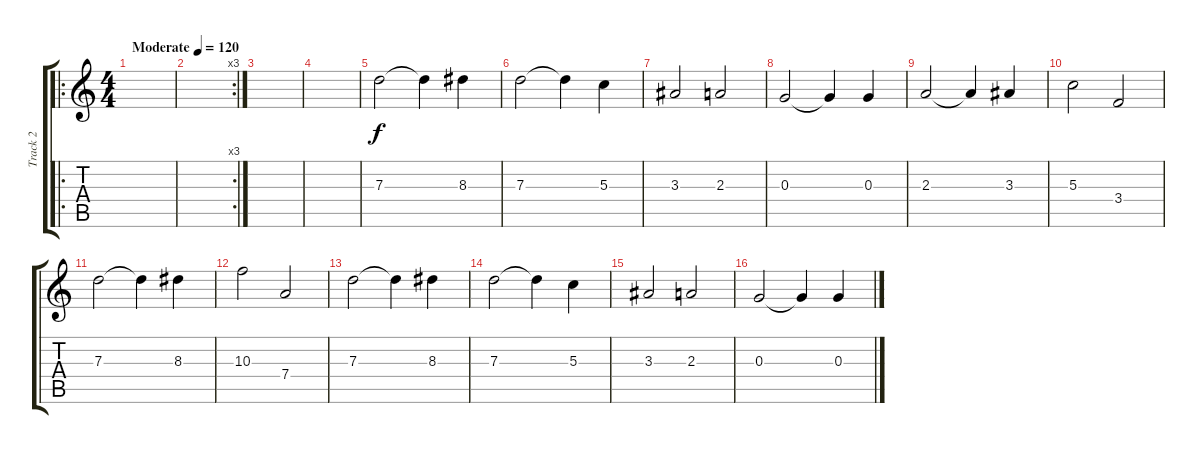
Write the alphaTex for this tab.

\track ("Track 2" "Track 2") {instrument distortionguitar}
\staff {score tabs}
\tuning (E4 B3 G3 D3 A2 E2) {hide}
\ro
\ts (4 4)
\tempo (120 "Moderate")
\clef g2
\ks c
|
\rc 3
|
|
|
7.3.2 7.3{t}.4 8.3.4 |
7.3.2 7.3{t}.4 5.3.4 |
3.3.2 2.3.2 |
0.3.2 0.3{t}.4 0.3.4 |
2.3.2 2.3{t}.4 3.3.4 |
5.3.2 3.4.2 |
7.3.2 7.3{t}.4 8.3.4 |
10.3.2 7.4.2 |
7.3.2 7.3{t}.4 8.3.4 |
7.3.2 7.3{t}.4 5.3.4 |
3.3.2 2.3.2 |
0.3.2 0.3{t}.4 0.3.4
